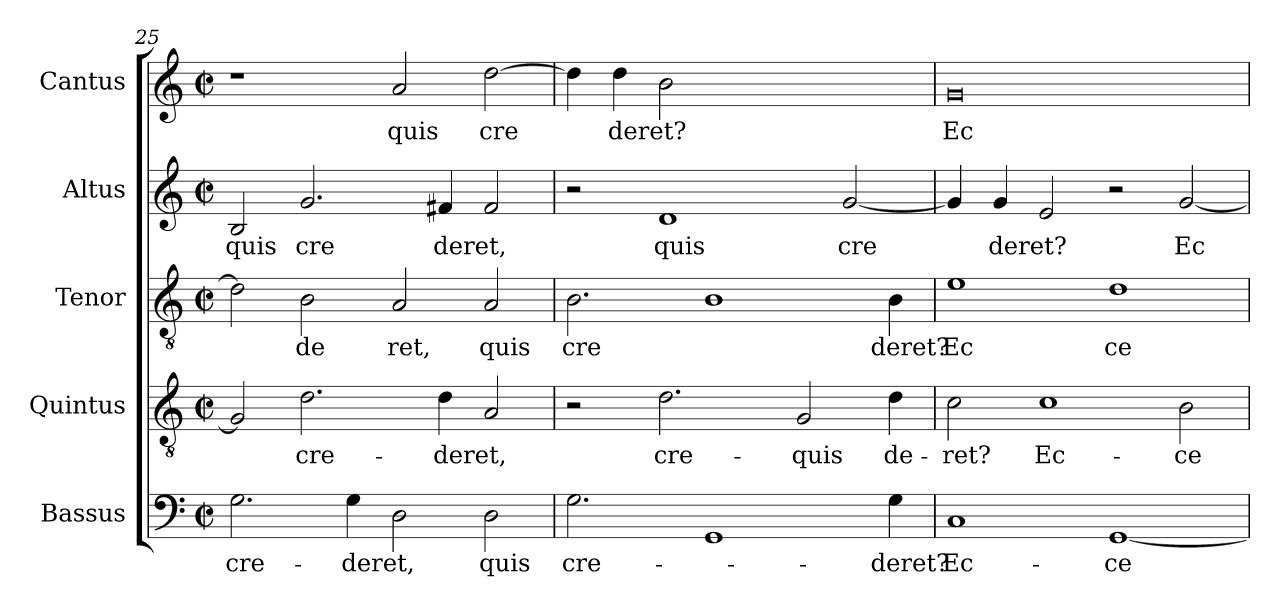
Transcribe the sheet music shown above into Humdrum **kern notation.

**kern	**text	**kern	**text	**kern	**text	**kern	**text	**kern	**text
*part5	*part5	*part4	*part4	*part3	*part3	*part2	*part2	*part1	*part1
*staff5	*staff5	*staff4	*staff4	*staff3	*staff3	*staff2	*staff2	*staff1	*staff1
*I"Bassus	*	*I"Quintus	*	*I"Tenor	*	*I"Altus	*	*I"Cantus	*
*clefF4	*	*clefGv2	*	*clefGv2	*	*clefG2	*	*clefG2	*
*M2/2	*	*M2/2	*	*M2/2	*	*M2/2	*	*M2/2	*
*met(c|)	*	*met(c|)	*	*met(c|)	*	*met(c|)	*	*met(c|)	*
=25	=25	=25	=25	=25	=25	=25	=25	=25	=25
!	!LO:LY:b:cj	!	!	!	!	!	!LO:LY:b:cj	!	!
2.G\	cre-	2G/]	.	2d\]	.	2B/	quis	1r	.
!	!	!	!LO:LY:b:cj	!	!LO:LY:b:cj	!	!LO:LY:b:cj	!	!
.	.	2.d\	cre-	2B\	de	2.g/	cre	.	.
!	!LO:LY:b	!	!	!	!	!	!	!	!
4G\	-deret,	.	.	.	.	.	.	.	.
!	!	!	!	!	!LO:LY:b:cj	!	!	!	!LO:LY:b:cj
2D\	.	.	.	2A/	ret,	.	.	2a/	quis
!	!	!	!LO:LY:b	!	!	!	!LO:LY:b	!	!
.	.	4d\	-deret,	.	.	4f#X/	deret,	.	.
!	!LO:LY:b:cj	!	!	!	!LO:LY:b:cj	!	!	!	!LO:LY:b
2D\	quis	2A/	.	2A/	quis	2f#/	.	[>2dd\	cre
=26	=26	=26	=26	=26	=26	=26	=26	=26	=26
!	!LO:LY:b:cj	!	!	!	!LO:LY:b:cj	!	!	!	!
2.G\	cre-	2r	.	2.B\	cre	2r	.	4dd\]	.
!	!	!	!	!	!	!	!	!	!LO:LY:b
.	.	.	.	.	.	.	.	4dd\	deret?
!	!	!	!LO:LY:b:cj	!	!	!	!LO:LY:b:cj	!	!
.	.	2.d\	cre-	.	.	1d	quis	2b\	.
1GG	.	.	.	1B	.	.	.	.	.
.	.	.	.	.	.	.	.	1ryy	.
!	!	!	!LO:LY:b:cj	!	!	!	!	!	!
.	.	2G/	quis	.	.	.	.	.	.
!	!	!	!	!	!	!	!LO:LY:b	!	!
.	.	.	.	.	.	[<2g/	cre	.	.
!	!LO:LY:b	!	!LO:LY:b:cj	!	!LO:LY:b	!	!	!	!
4G\	-deret?	4d\	-de-	4B\	deret?	.	.	.	.
=27	=27	=27	=27	=27	=27	=27	=27	=27	=27
!	!LO:LY:b:cj	!	!LO:LY:b:cj	!	!LO:LY:b:cj	!	!	!	!LO:LY:b:cj
1C	Ec-	2c\	-ret?	1e	Ec	4g/]	.	0g	Ec
!	!	!	!	!	!	!	!LO:LY:b	!	!
.	.	.	.	.	.	4g/	deret?	.	.
!	!	!	!LO:LY:b:cj	!	!	!	!	!	!
.	.	1c	Ec-	.	.	2e/	.	.	.
!	!LO:LY:b:cj	!	!	!	!LO:LY:b:cj	!	!	!	!
[<1GG	-ce	.	.	1d	ce	2r	.	.	.
!	!	!	!LO:LY:b:cj	!	!	!	!LO:LY:b:cj	!	!
.	.	2B\	-ce	.	.	[<2g/	Ec	.	.
=	=	=	=	=	=	=	=	=	=
*-	*-	*-	*-	*-	*-	*-	*-	*-	*-
